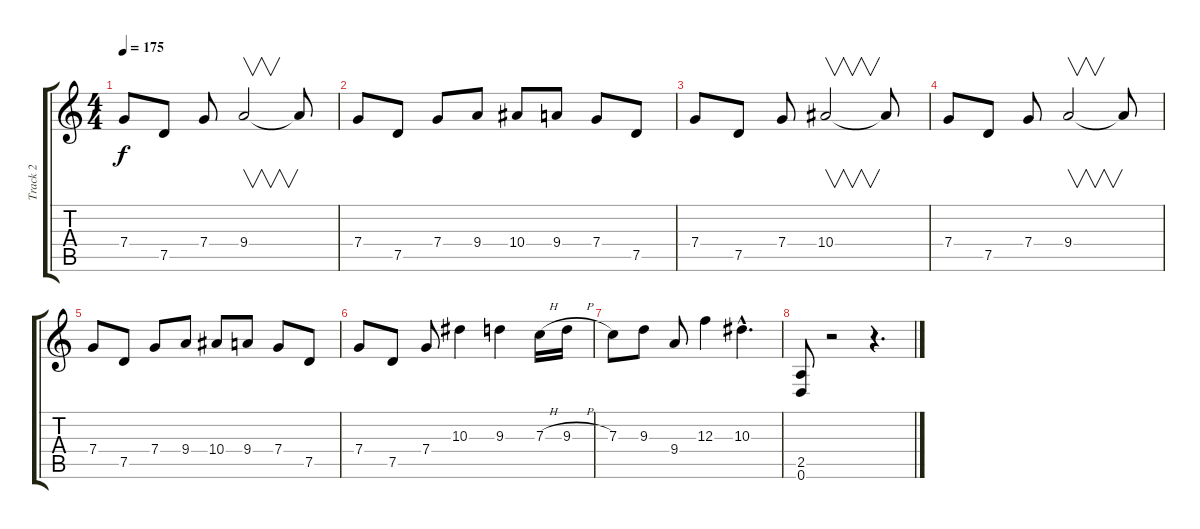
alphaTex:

\track ("Track 2" "Track 2") {instrument distortionguitar}
\staff {score tabs}
\tuning (D4 A3 F3 C3 G2 D2) {hide}
\ts (4 4)
\tempo 175
\clef g2
\ks c
7.4.8{dy f} 7.5.8 7.4.8 9.4.2{v} 9.4{t}.8 |
7.4.8 7.5.8 7.4.8 9.4.8 10.4.8 9.4.8 7.4.8 7.5.8 |
7.4.8 7.5.8 7.4.8 10.4.2{v} 10.4{t}.8 |
7.4.8 7.5.8 7.4.8 9.4.2{v} 9.4{t}.8 |
7.4.8 7.5.8 7.4.8 9.4.8 10.4.8 9.4.8 7.4.8 7.5.8 |
7.4.8 7.5.8 7.4.8 10.3.4 9.3.4 7.3{h}.16 9.3{h}.16 |
7.3.8 9.3.8 9.4.8 12.3.4 10.3{hac}.4{d} |
(2.5 0.6).8 r.2 r.4{d}
